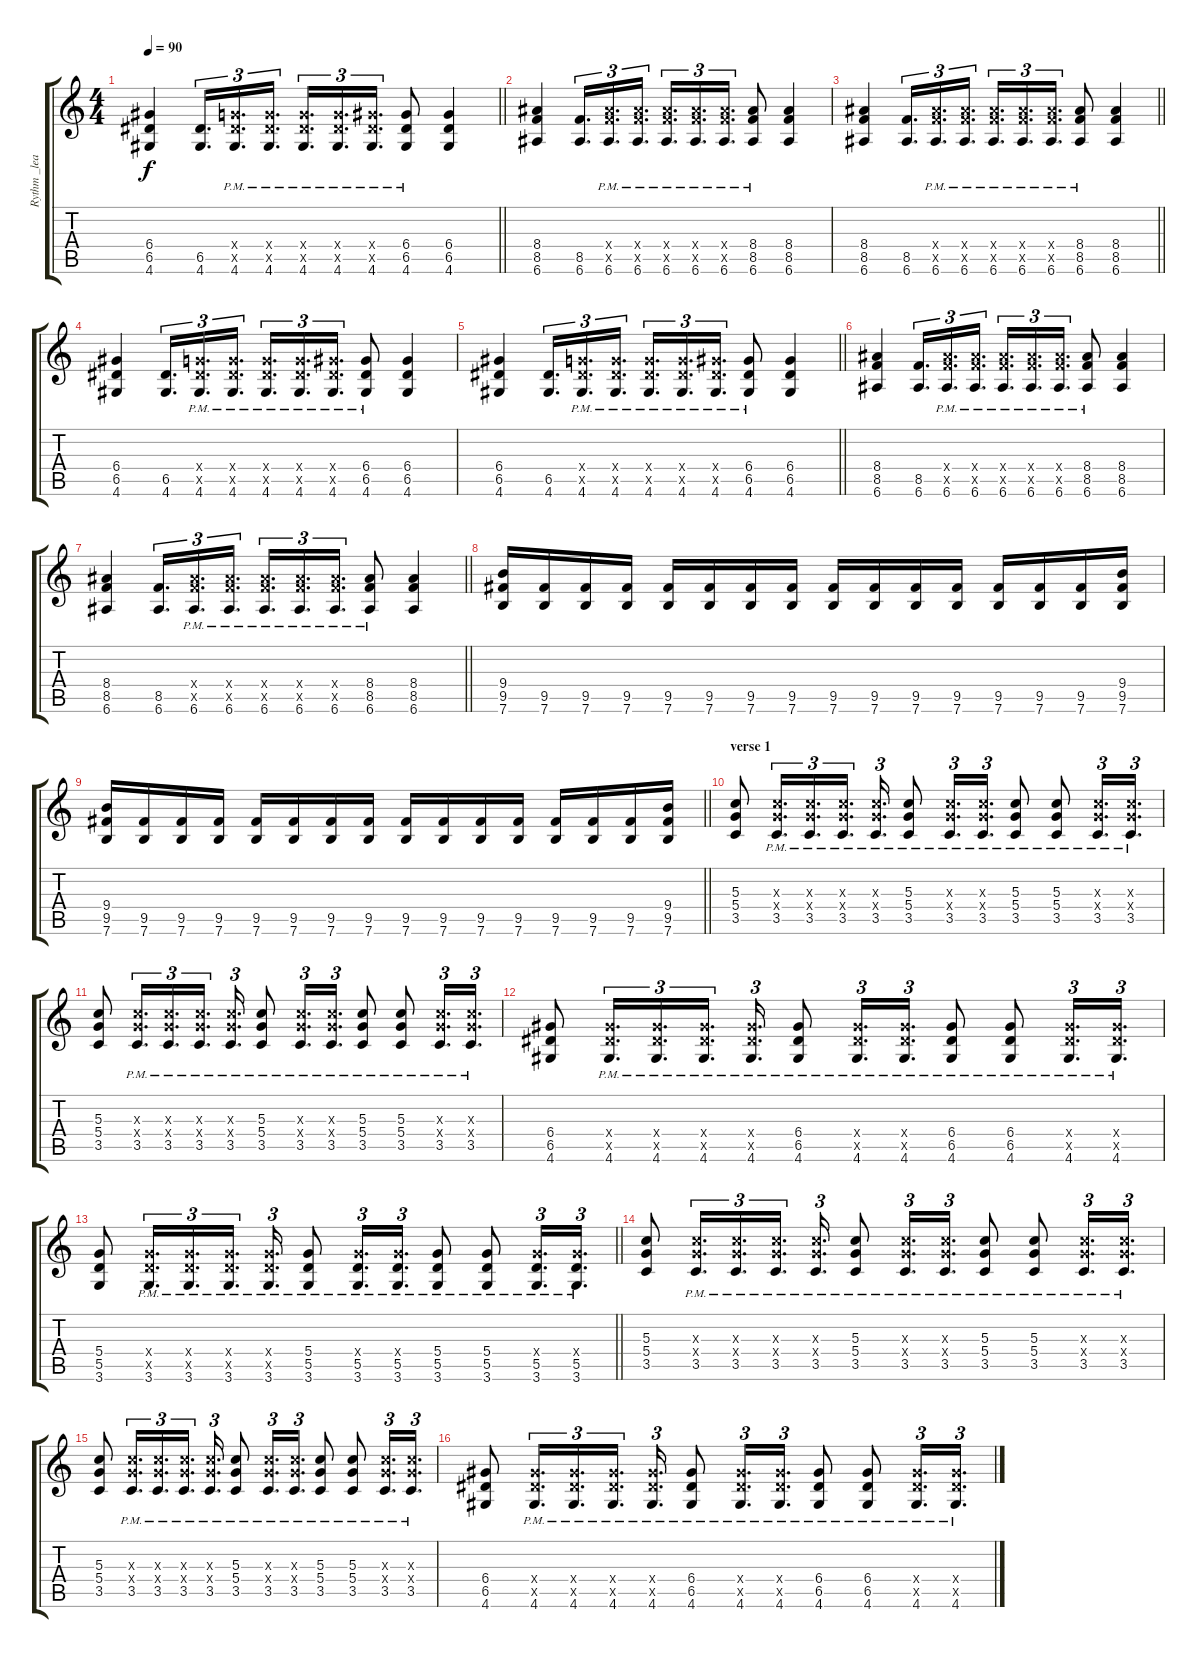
\track ("Rythm _lead" "Rythm _lea") {instrument distortionguitar}
\staff {score tabs}
\tuning (E4 B3 G3 D3 A2 E2) {hide}
\ts (4 4)
\tempo 90
\clef g2
\barLineRight lightlight
\ks c
(6.4 6.5 4.6).4{dy f} (6.5 4.6).16{d tu (3 2)} (5.4{x} 6.5{pm x} 4.6).16{d tu (3 2)} (5.4{x} 6.5{pm x} 4.6).16{d tu (3 2)} (5.4{x} 6.5{pm x} 4.6).16{d tu (3 2)} (5.4{x} 6.5{pm x} 4.6).16{d tu (3 2)} (6.4{x} 6.5{pm x} 4.6).16{d tu (3 2)} (6.4 6.5{pm} 4.6).8 (6.4 6.5 4.6).4 |
(8.4 8.5 6.6).4 (8.5 6.6).16{d tu (3 2)} (8.4{x} 8.5{pm x} 6.6).16{d tu (3 2)} (8.4{x} 8.5{pm x} 6.6).16{d tu (3 2)} (8.4{x} 8.5{pm x} 6.6).16{d tu (3 2)} (8.4{x} 8.5{pm x} 6.6).16{d tu (3 2)} (8.4{x} 8.5{pm x} 6.6).16{d tu (3 2)} (8.4 8.5{pm} 6.6).8 (8.4 8.5 6.6).4 |
\barLineRight lightlight
(8.4 8.5 6.6).4 (8.5 6.6).16{d tu (3 2)} (8.4{x} 8.5{pm x} 6.6).16{d tu (3 2)} (8.4{x} 8.5{pm x} 6.6).16{d tu (3 2)} (8.4{x} 8.5{pm x} 6.6).16{d tu (3 2)} (8.4{x} 8.5{pm x} 6.6).16{d tu (3 2)} (8.4{x} 8.5{pm x} 6.6).16{d tu (3 2)} (8.4 8.5{pm} 6.6).8 (8.4 8.5 6.6).4 |
(6.4 6.5 4.6).4 (6.5 4.6).16{d tu (3 2)} (5.4{x} 6.5{pm x} 4.6).16{d tu (3 2)} (5.4{x} 6.5{pm x} 4.6).16{d tu (3 2)} (5.4{x} 6.5{pm x} 4.6).16{d tu (3 2)} (5.4{x} 6.5{pm x} 4.6).16{d tu (3 2)} (6.4{x} 6.5{pm x} 4.6).16{d tu (3 2)} (6.4 6.5{pm} 4.6).8 (6.4 6.5 4.6).4 |
\barLineRight lightlight
(6.4 6.5 4.6).4 (6.5 4.6).16{d tu (3 2)} (5.4{x} 6.5{pm x} 4.6).16{d tu (3 2)} (5.4{x} 6.5{pm x} 4.6).16{d tu (3 2)} (5.4{x} 6.5{pm x} 4.6).16{d tu (3 2)} (5.4{x} 6.5{pm x} 4.6).16{d tu (3 2)} (6.4{x} 6.5{pm x} 4.6).16{d tu (3 2)} (6.4 6.5{pm} 4.6).8 (6.4 6.5 4.6).4 |
(8.4 8.5 6.6).4 (8.5 6.6).16{d tu (3 2)} (8.4{x} 8.5{pm x} 6.6).16{d tu (3 2)} (8.4{x} 8.5{pm x} 6.6).16{d tu (3 2)} (8.4{x} 8.5{pm x} 6.6).16{d tu (3 2)} (8.4{x} 8.5{pm x} 6.6).16{d tu (3 2)} (8.4{x} 8.5{pm x} 6.6).16{d tu (3 2)} (8.4 8.5{pm} 6.6).8 (8.4 8.5 6.6).4 |
\barLineRight lightlight
(8.4 8.5 6.6).4 (8.5 6.6).16{d tu (3 2)} (8.4{x} 8.5{pm x} 6.6).16{d tu (3 2)} (8.4{x} 8.5{pm x} 6.6).16{d tu (3 2)} (8.4{x} 8.5{pm x} 6.6).16{d tu (3 2)} (8.4{x} 8.5{pm x} 6.6).16{d tu (3 2)} (8.4{x} 8.5{pm x} 6.6).16{d tu (3 2)} (8.4 8.5{pm} 6.6).8 (8.4 8.5 6.6).4 |
(9.4 9.5 7.6).16 (9.5 7.6).16 (9.5 7.6).16 (9.5 7.6).16 (9.5 7.6).16 (9.5 7.6).16 (9.5 7.6).16 (9.5 7.6).16 (9.5 7.6).16 (9.5 7.6).16 (9.5 7.6).16 (9.5 7.6).16 (9.5 7.6).16 (9.5 7.6).16 (9.5 7.6).16 (9.4 9.5 7.6).16 |
\barLineRight lightlight
(9.4 9.5 7.6).16 (9.5 7.6).16 (9.5 7.6).16 (9.5 7.6).16 (9.5 7.6).16 (9.5 7.6).16 (9.5 7.6).16 (9.5 7.6).16 (9.5 7.6).16 (9.5 7.6).16 (9.5 7.6).16 (9.5 7.6).16 (9.5 7.6).16 (9.5 7.6).16 (9.5 7.6).16 (9.4 9.5 7.6).16 |
\section ("" "verse 1")
(5.3 5.4 3.5).8 (5.3{x} 5.4{x} 3.5{pm}).16{d tu (3 2)} (5.3{x} 5.4{x} 3.5{pm}).16{d tu (3 2)} (5.3{x} 5.4{x} 3.5{pm}).16{d tu (3 2)} (5.3{x} 5.4{x} 3.5{pm}).16{d tu (3 2)} (5.3 5.4 3.5{pm}).8 (5.3{x} 5.4{x} 3.5{pm}).16{d tu (3 2)} (5.3{x} 5.4{x} 3.5{pm}).16{d tu (3 2)} (5.3 5.4 3.5{pm}).8 (5.3 5.4 3.5{pm}).8 (5.3{x} 5.4{x} 3.5{pm}).16{d tu (3 2)} (5.3{x} 5.4{x} 3.5{pm}).16{d tu (3 2)} |
(5.3 5.4 3.5).8 (5.3{x} 5.4{x} 3.5{pm}).16{d tu (3 2)} (5.3{x} 5.4{x} 3.5{pm}).16{d tu (3 2)} (5.3{x} 5.4{x} 3.5{pm}).16{d tu (3 2)} (5.3{x} 5.4{x} 3.5{pm}).16{d tu (3 2)} (5.3 5.4 3.5{pm}).8 (5.3{x} 5.4{x} 3.5{pm}).16{d tu (3 2)} (5.3{x} 5.4{x} 3.5{pm}).16{d tu (3 2)} (5.3 5.4 3.5{pm}).8 (5.3 5.4 3.5{pm}).8 (5.3{x} 5.4{x} 3.5{pm}).16{d tu (3 2)} (5.3{x} 5.4{x} 3.5{pm}).16{d tu (3 2)} |
(6.4 6.5 4.6).8 (6.4{x} 6.5{pm x} 4.6).16{d tu (3 2)} (6.4{x} 6.5{pm x} 4.6).16{d tu (3 2)} (6.4{x} 6.5{pm x} 4.6).16{d tu (3 2)} (6.4{x} 6.5{pm x} 4.6).16{d tu (3 2)} (6.4 6.5{pm} 4.6).8 (6.4{x} 6.5{pm x} 4.6).16{d tu (3 2)} (6.4{x} 6.5{pm x} 4.6).16{d tu (3 2)} (6.4 6.5{pm} 4.6).8 (6.4 6.5{pm} 4.6).8 (6.4{x} 6.5{pm x} 4.6).16{d tu (3 2)} (6.4{x} 6.5{pm x} 4.6).16{d tu (3 2)} |
\barLineRight lightlight
(5.4 5.5 3.6).8 (5.4{x} 5.5{pm x} 3.6).16{d tu (3 2)} (5.4{x} 5.5{pm x} 3.6).16{d tu (3 2)} (5.4{x} 5.5{pm x} 3.6).16{d tu (3 2)} (5.4{x} 5.5{pm x} 3.6).16{d tu (3 2)} (5.4 5.5{pm} 3.6).8 (5.4{x} 5.5{pm} 3.6).16{d tu (3 2)} (5.4{x} 5.5{pm} 3.6).16{d tu (3 2)} (5.4 5.5{pm} 3.6).8 (5.4 5.5{pm} 3.6).8 (5.4{x} 5.5{pm} 3.6).16{d tu (3 2)} (5.4{x} 5.5{pm} 3.6).16{d tu (3 2)} |
(5.3 5.4 3.5).8 (5.3{x} 5.4{x} 3.5{pm}).16{d tu (3 2)} (5.3{x} 5.4{x} 3.5{pm}).16{d tu (3 2)} (5.3{x} 5.4{x} 3.5{pm}).16{d tu (3 2)} (5.3{x} 5.4{x} 3.5{pm}).16{d tu (3 2)} (5.3 5.4 3.5{pm}).8 (5.3{x} 5.4{x} 3.5{pm}).16{d tu (3 2)} (5.3{x} 5.4{x} 3.5{pm}).16{d tu (3 2)} (5.3 5.4 3.5{pm}).8 (5.3 5.4 3.5{pm}).8 (5.3{x} 5.4{x} 3.5{pm}).16{d tu (3 2)} (5.3{x} 5.4{x} 3.5{pm}).16{d tu (3 2)} |
(5.3 5.4 3.5).8 (5.3{x} 5.4{x} 3.5{pm}).16{d tu (3 2)} (5.3{x} 5.4{x} 3.5{pm}).16{d tu (3 2)} (5.3{x} 5.4{x} 3.5{pm}).16{d tu (3 2)} (5.3{x} 5.4{x} 3.5{pm}).16{d tu (3 2)} (5.3 5.4 3.5{pm}).8 (5.3{x} 5.4{x} 3.5{pm}).16{d tu (3 2)} (5.3{x} 5.4{x} 3.5{pm}).16{d tu (3 2)} (5.3 5.4 3.5{pm}).8 (5.3 5.4 3.5{pm}).8 (5.3{x} 5.4{x} 3.5{pm}).16{d tu (3 2)} (5.3{x} 5.4{x} 3.5{pm}).16{d tu (3 2)} |
(6.4 6.5 4.6).8 (6.4{x} 6.5{pm x} 4.6).16{d tu (3 2)} (6.4{x} 6.5{pm x} 4.6).16{d tu (3 2)} (6.4{x} 6.5{pm x} 4.6).16{d tu (3 2)} (6.4{x} 6.5{pm x} 4.6).16{d tu (3 2)} (6.4 6.5{pm} 4.6).8 (6.4{x} 6.5{pm x} 4.6).16{d tu (3 2)} (6.4{x} 6.5{pm x} 4.6).16{d tu (3 2)} (6.4 6.5{pm} 4.6).8 (6.4 6.5{pm} 4.6).8 (6.4{x} 6.5{pm x} 4.6).16{d tu (3 2)} (6.4{x} 6.5{pm x} 4.6).16{d tu (3 2)}
